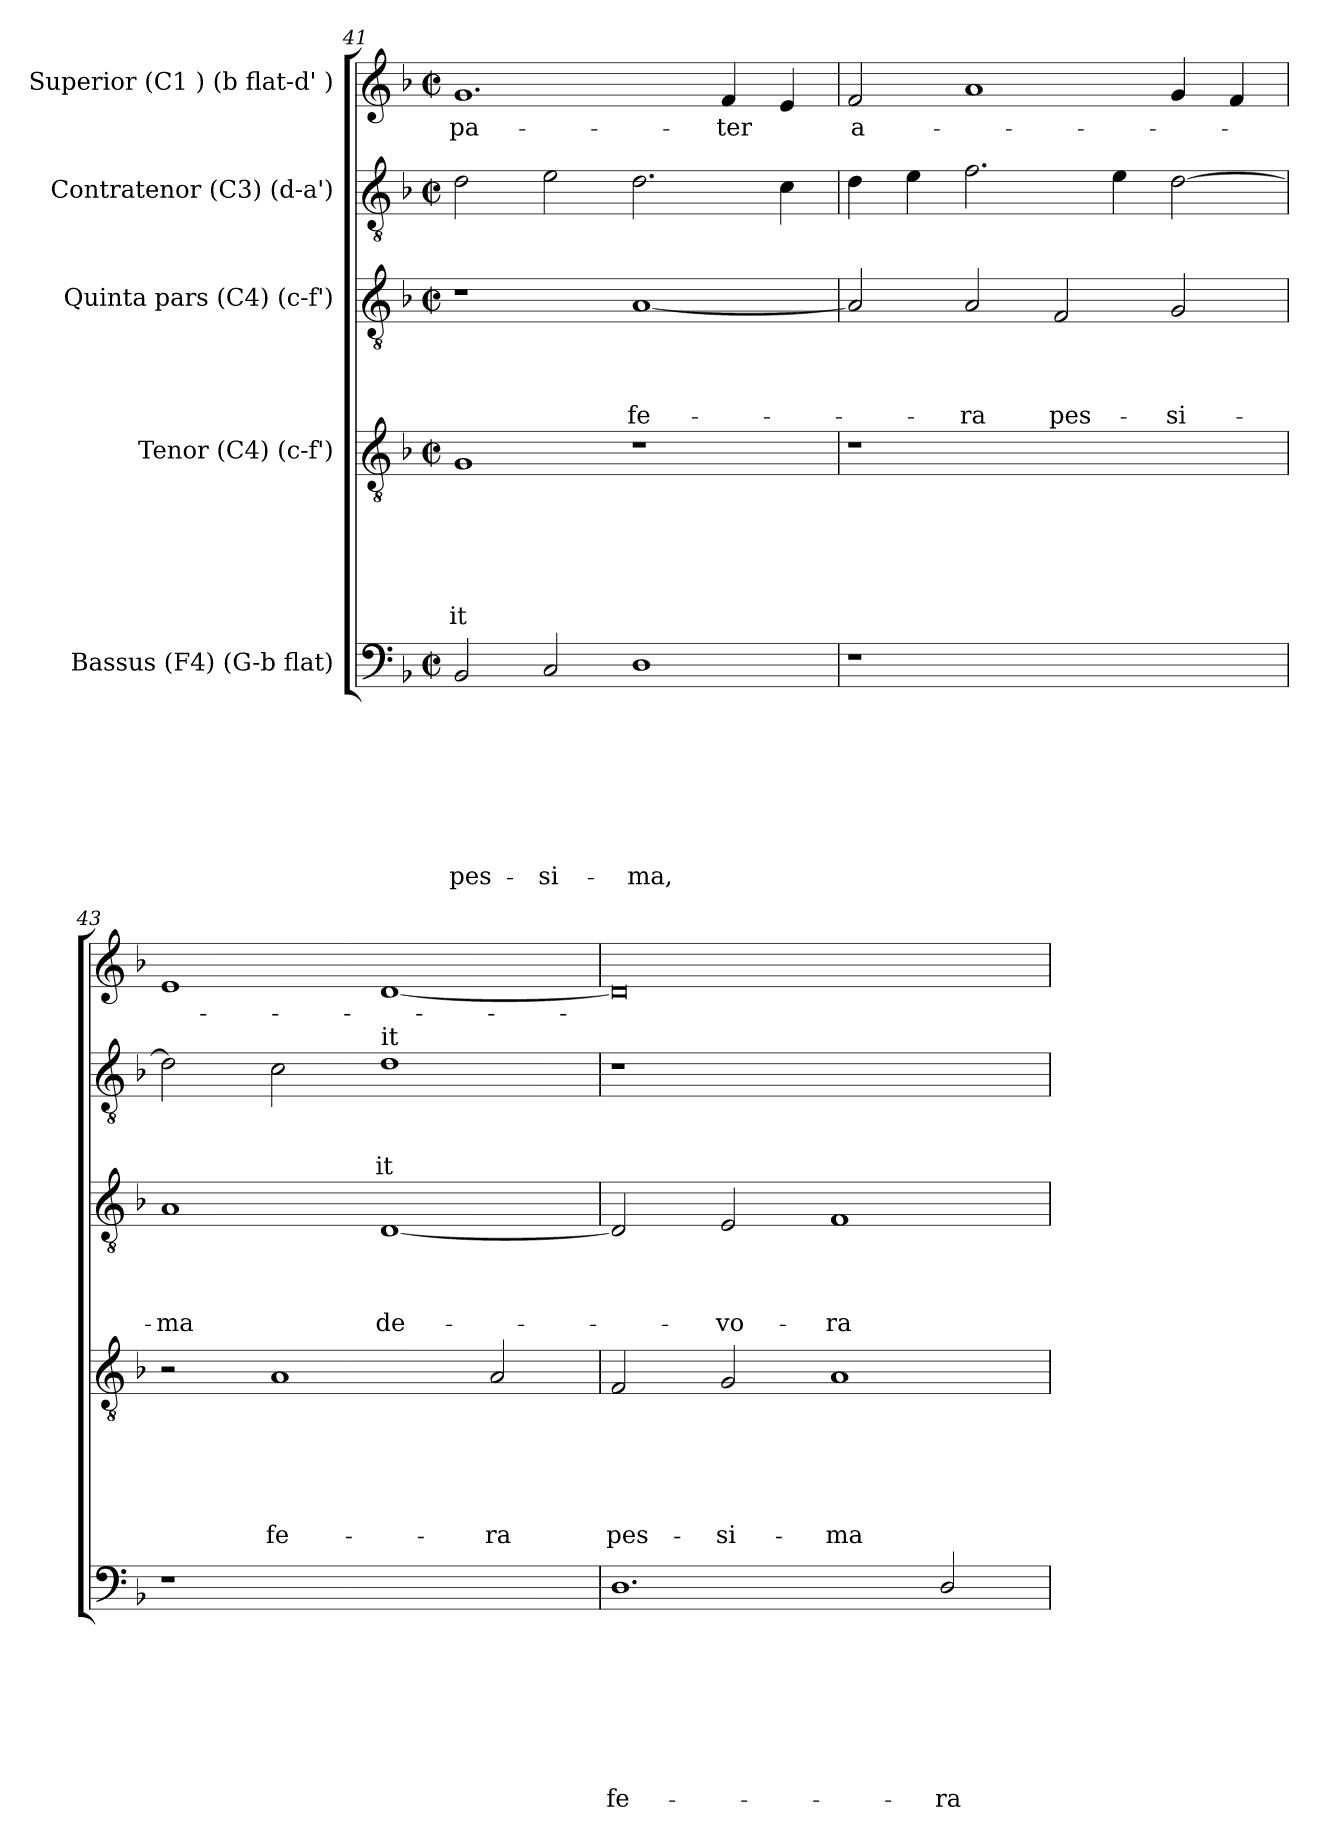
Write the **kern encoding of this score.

**kern	**text	**text	**text	**text	**text	**text	**text	**text	**kern	**text	**text	**text	**text	**text	**text	**kern	**text	**text	**text	**text	**kern	**text	**text	**text	**kern	**text
*part5	*part5	*part5	*part5	*part5	*part5	*part5	*part5	*part5	*part4	*part4	*part4	*part4	*part4	*part4	*part4	*part3	*part3	*part3	*part3	*part3	*part2	*part2	*part2	*part2	*part1	*part1
*staff5	*staff5	*staff5	*staff5	*staff5	*staff5	*staff5	*staff5	*staff5	*staff4	*staff4	*staff4	*staff4	*staff4	*staff4	*staff4	*staff3	*staff3	*staff3	*staff3	*staff3	*staff2	*staff2	*staff2	*staff2	*staff1	*staff1
*I"Bassus (F4) (G-b flat)	*	*	*	*	*	*	*	*	*I"Tenor (C4) (c-f')	*	*	*	*	*	*	*I"Quinta pars (C4) (c-f')	*	*	*	*	*I"Contratenor (C3) (d-a')	*	*	*	*I"Superior (C1 ) (b flat-d' )	*
!!LO:LB:g=z
*clefF4	*	*	*	*	*	*	*	*	*clefGv2	*	*	*	*	*	*	*clefGv2	*	*	*	*	*clefGv2	*	*	*	*clefG2	*
*k[b-]	*	*	*	*	*	*	*	*	*k[b-]	*	*	*	*	*	*	*k[b-]	*	*	*	*	*k[b-]	*	*	*	*k[b-]	*
*F:	*	*	*	*	*	*	*	*	*F:	*	*	*	*	*	*	*F:	*	*	*	*	*F:	*	*	*	*F:	*
*M2/2	*	*	*	*	*	*	*	*	*M2/2	*	*	*	*	*	*	*M2/2	*	*	*	*	*M2/2	*	*	*	*M2/2	*
*met(c|)	*	*	*	*	*	*	*	*	*met(c|)	*	*	*	*	*	*	*met(c|)	*	*	*	*	*met(c|)	*	*	*	*met(c|)	*
=41	=41	=41	=41	=41	=41	=41	=41	=41	=41	=41	=41	=41	=41	=41	=41	=41	=41	=41	=41	=41	=41	=41	=41	=41	=41	=41
!	!	!	!	!	!	!	!	!LO:LY:b	!	!	!	!	!	!	!LO:LY:b	!	!	!	!	!	!	!	!	!	!	!LO:LY:b
2BB-/	.	.	.	.	.	.	.	pes-	1G	.	.	.	.	.	-it	1r	.	.	.	.	2d\	.	.	.	1.g	pa-
!	!	!	!	!	!	!	!	!LO:LY:b	!	!	!	!	!	!	!	!	!	!	!	!	!	!	!	!	!	!
2C/	.	.	.	.	.	.	.	-si-	.	.	.	.	.	.	.	.	.	.	.	.	2e\	.	.	.	.	.
!	!	!	!	!	!	!	!	!LO:LY:b	!	!	!	!	!	!	!	!	!	!	!	!LO:LY:b	!	!	!	!	!	!
1D	.	.	.	.	.	.	.	-ma,	1r	.	.	.	.	.	.	[<1A	.	.	.	fe-	2.d\	.	.	.	.	.
!	!	!	!	!	!	!	!	!	!	!	!	!	!	!	!	!	!	!	!	!	!	!	!	!	!	!LO:LY:b
.	.	.	.	.	.	.	.	.	.	.	.	.	.	.	.	.	.	.	.	.	.	.	.	.	4f/	-ter
.	.	.	.	.	.	.	.	.	.	.	.	.	.	.	.	.	.	.	.	.	4c\	.	.	.	4e/	.
=42	=42	=42	=42	=42	=42	=42	=42	=42	=42	=42	=42	=42	=42	=42	=42	=42	=42	=42	=42	=42	=42	=42	=42	=42	=42	=42
!LO:N:vis=1	!	!	!	!	!	!	!	!	!LO:N:vis=1	!	!	!	!	!	!	!	!	!	!	!	!	!	!	!	!	!LO:LY:b:rj
1r	.	.	.	.	.	.	.	.	1r	.	.	.	.	.	.	2A/]	.	.	.	.	4d\	.	.	.	2f/	a-
.	.	.	.	.	.	.	.	.	.	.	.	.	.	.	.	.	.	.	.	.	4e\	.	.	.	.	.
!	!	!	!	!	!	!	!	!	!	!	!	!	!	!	!	!	!	!	!	!LO:LY:b	!	!	!	!	!	!
.	.	.	.	.	.	.	.	.	.	.	.	.	.	.	.	2A/	.	.	.	-ra	2.f\	.	.	.	1a	.
!	!	!	!	!	!	!	!	!	!	!	!	!	!	!	!	!	!	!	!	!LO:LY:b	!	!	!	!	!	!
1ryy	.	.	.	.	.	.	.	.	1ryy	.	.	.	.	.	.	2F/	.	.	.	pes-	.	.	.	.	.	.
.	.	.	.	.	.	.	.	.	.	.	.	.	.	.	.	.	.	.	.	.	4e\	.	.	.	.	.
!	!	!	!	!	!	!	!	!	!	!	!	!	!	!	!	!	!	!	!	!LO:LY:b	!	!	!	!	!	!
.	.	.	.	.	.	.	.	.	.	.	.	.	.	.	.	2G/	.	.	.	-si-	[>2d\	.	.	.	4g/	.
.	.	.	.	.	.	.	.	.	.	.	.	.	.	.	.	.	.	.	.	.	.	.	.	.	4f/	.
=43	=43	=43	=43	=43	=43	=43	=43	=43	=43	=43	=43	=43	=43	=43	=43	=43	=43	=43	=43	=43	=43	=43	=43	=43	=43	=43
!LO:N:vis=1	!	!	!	!	!	!	!	!	!	!	!	!	!	!	!	!	!	!	!	!LO:LY:b	!	!	!	!	!	!
1r	.	.	.	.	.	.	.	.	2r	.	.	.	.	.	.	1A	.	.	.	-ma	2d\]	.	.	.	1e	.
!	!	!	!	!	!	!	!	!	!	!	!	!	!	!	!LO:LY:b	!	!	!	!	!	!	!	!	!	!	!
.	.	.	.	.	.	.	.	.	1A	.	.	.	.	.	fe-	.	.	.	.	.	2c\	.	.	.	.	.
!	!	!	!	!	!	!	!	!	!	!	!	!	!	!	!	!	!	!	!	!	!LO:TX:a:t=it	!	!	!	!	!
!	!	!	!	!	!	!	!	!	!	!	!	!	!	!	!	!	!	!	!	!LO:LY:b	!	!	!	!LO:LY:b	!	!
1ryy	.	.	.	.	.	.	.	.	.	.	.	.	.	.	.	[<1D	.	.	.	de-	1d	.	.	-it	[<1d	.
!	!	!	!	!	!	!	!	!	!	!	!	!	!	!	!LO:LY:b	!	!	!	!	!	!	!	!	!	!	!
.	.	.	.	.	.	.	.	.	2A/	.	.	.	.	.	-ra	.	.	.	.	.	.	.	.	.	.	.
=44	=44	=44	=44	=44	=44	=44	=44	=44	=44	=44	=44	=44	=44	=44	=44	=44	=44	=44	=44	=44	=44	=44	=44	=44	=44	=44
!	!	!	!	!	!	!	!	!LO:LY:b	!	!	!	!	!	!	!LO:LY:b	!	!	!	!	!	!LO:N:vis=1	!	!	!	!	!
1.D	.	.	.	.	.	.	.	fe-	2F/	.	.	.	.	.	pes-	2D/]	.	.	.	.	1r	.	.	.	0d]	.
!	!	!	!	!	!	!	!	!	!	!	!	!	!	!	!LO:LY:b	!	!	!	!	!LO:LY:b	!	!	!	!	!	!
.	.	.	.	.	.	.	.	.	2G/	.	.	.	.	.	-si-	2E/	.	.	.	-vo-	.	.	.	.	.	.
!	!	!	!	!	!	!	!	!	!	!	!	!	!	!	!LO:LY:b	!	!	!	!	!LO:LY:b	!	!	!	!	!	!
.	.	.	.	.	.	.	.	.	1A	.	.	.	.	.	-ma	1F	.	.	.	-ra-	1ryy	.	.	.	.	.
!	!	!	!	!	!	!	!	!LO:LY:b	!	!	!	!	!	!	!	!	!	!	!	!	!	!	!	!	!	!
2D/	.	.	.	.	.	.	.	-ra	.	.	.	.	.	.	.	.	.	.	.	.	.	.	.	.	.	.
=	=	=	=	=	=	=	=	=	=	=	=	=	=	=	=	=	=	=	=	=	=	=	=	=	=	=
*-	*-	*-	*-	*-	*-	*-	*-	*-	*-	*-	*-	*-	*-	*-	*-	*-	*-	*-	*-	*-	*-	*-	*-	*-	*-	*-
